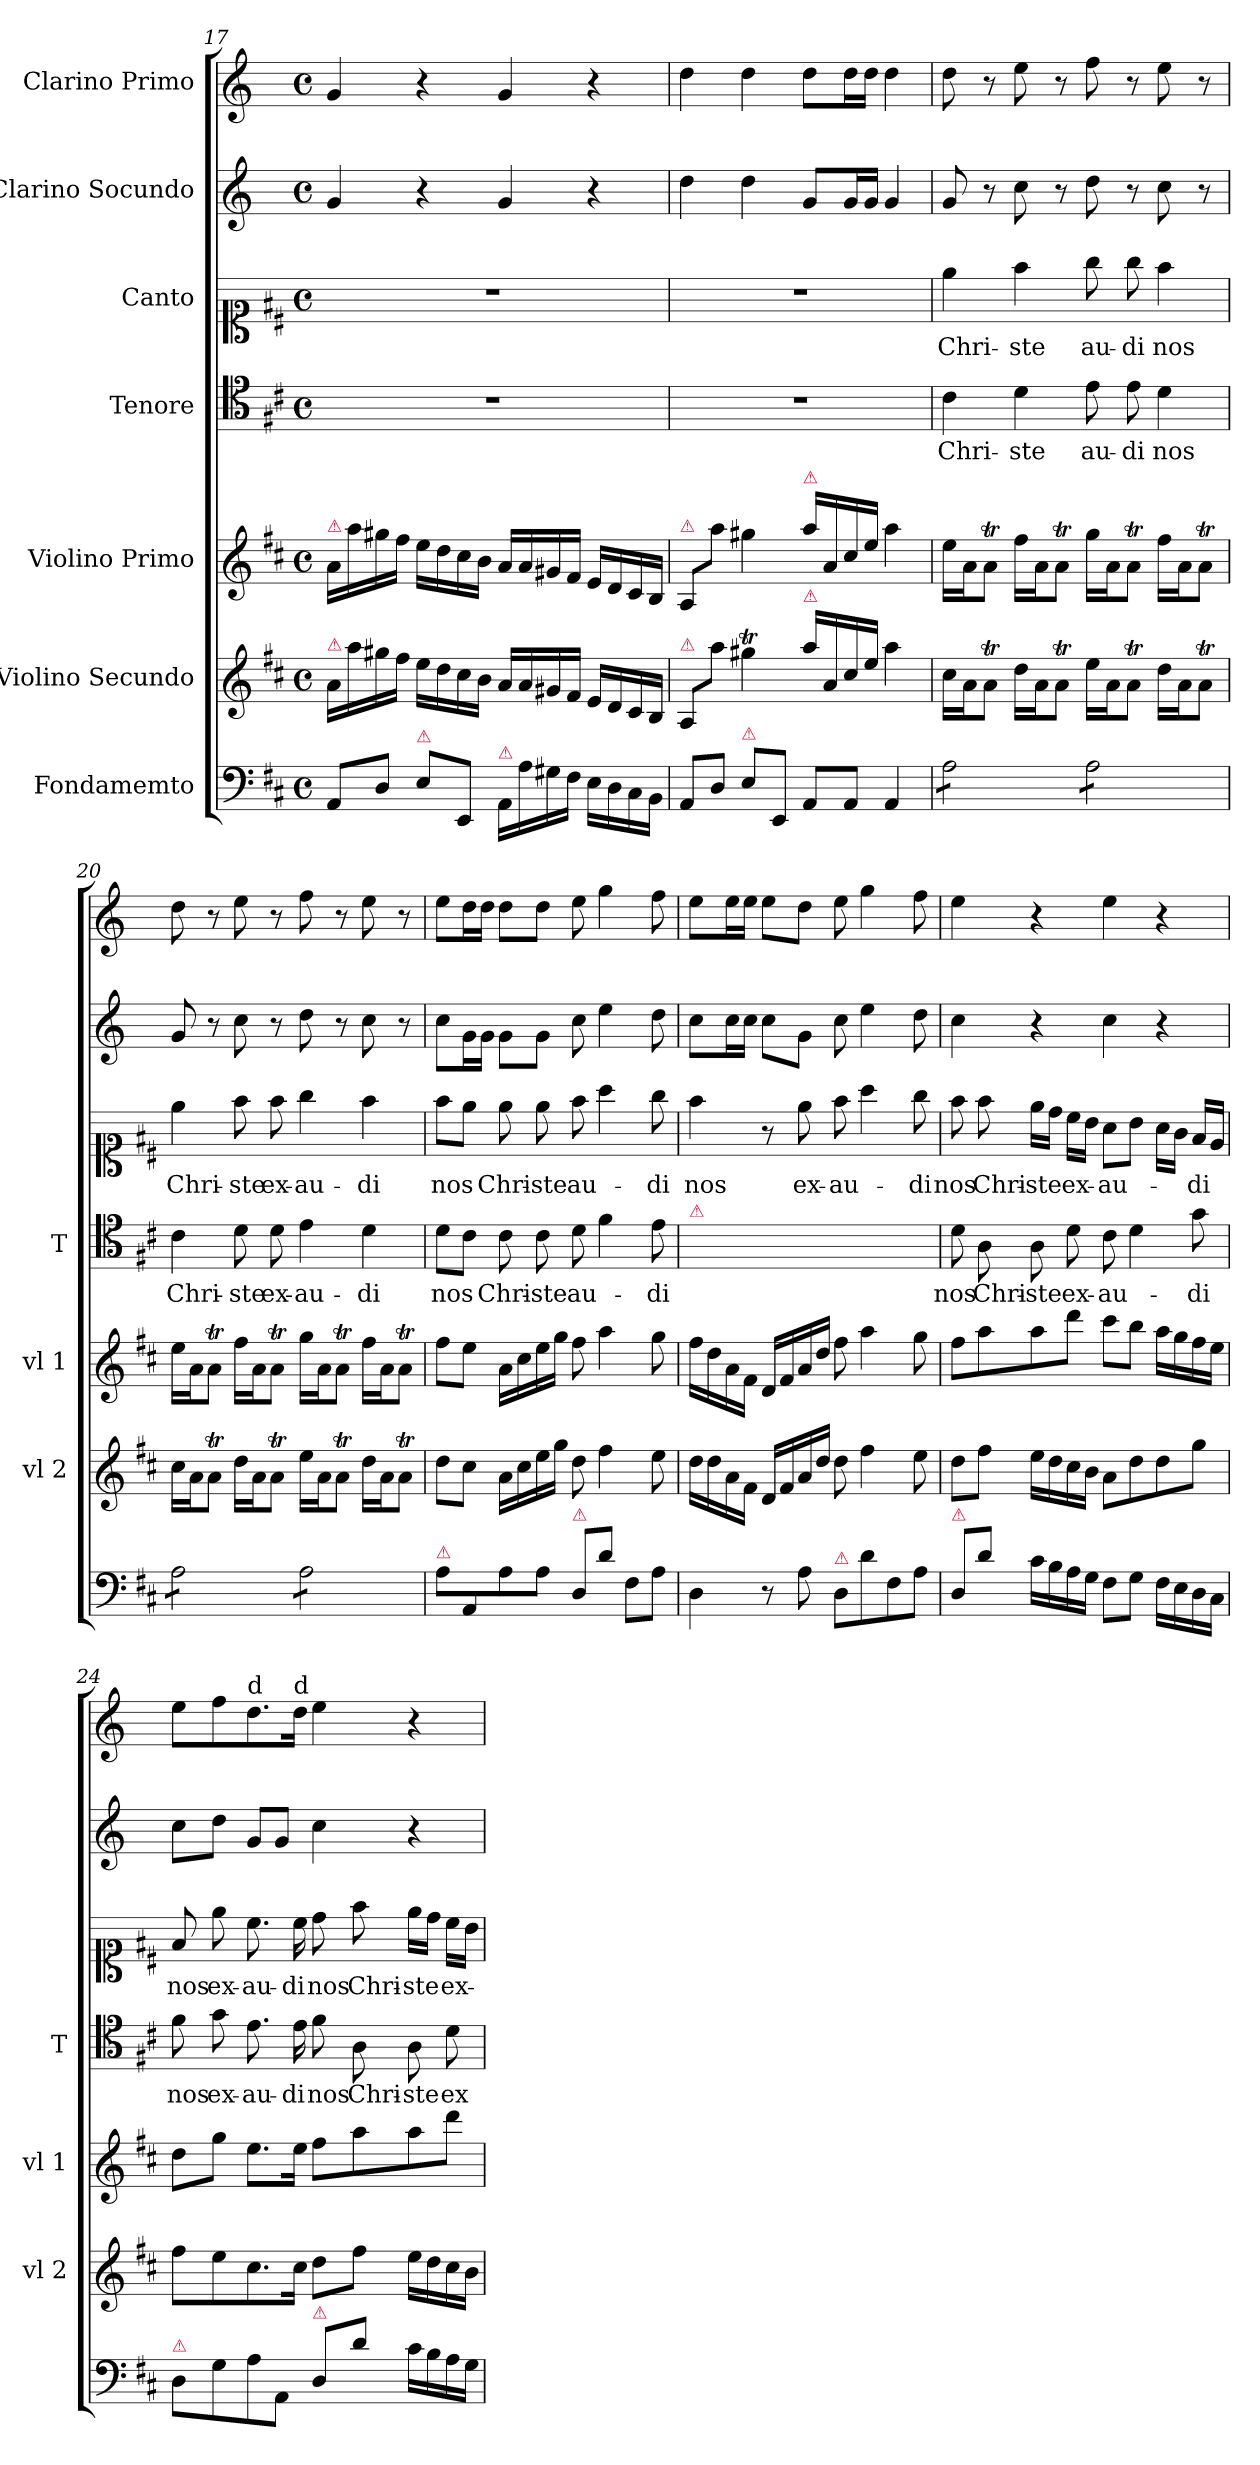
**kern	**kern	**kern	**kern	**text	**kern	**text	**kern	**kern
*part7	*part6	*part5	*part4	*part4	*part3	*part3	*part2	*part1
*staff7	*staff6	*staff5	*staff4	*staff4	*staff3	*staff3	*staff2	*staff1
*I"Fondamemto	*I"Violino Secundo	*I"Violino Primo	*I"Tenore	*	*I"Canto	*	*I"Clarino Socundo	*I"Clarino Primo
*	*I'vl 2	*I'vl 1	*I'T	*	*	*	*	*
*clefF4	*clefG2	*clefG2	*clefC4	*	*clefC1	*	*clefG2	*clefG2
*	*	*	*	*	*	*	*ITrd-1c-2	*ITrd-1c-2
*k[f#c#]	*k[f#c#]	*k[f#c#]	*k[f#c#]	*	*k[f#c#]	*	*k[f#c#]	*k[f#c#]
*M4/4	*M4/4	*M4/4	*M4/4	*	*M4/4	*	*M4/4	*M4/4
*met(c)	*met(c)	*met(c)	*met(c)	*	*met(c)	*	*met(c)	*met(c)
=17	=17	=17	=17	=17	=17	=17	=17	=17
!	!	!LO:TX:a:color=crimson:t=⚠	!	!	!	!	!	!
!	!LO:TX:a:color=crimson:t=⚠	!	!	!	!	!	!	!
8AA/L	16a/LL	16a/LL	1r	.	1r	.	4a/	4a/
.	16aa\	16aa\	.	.	.	.	.	.
8D/J	16gg#X\	16gg#X\	.	.	.	.	.	.
.	16ff#\JJ	16ff#\JJ	.	.	.	.	.	.
!LO:TX:a:color=crimson:t=⚠	!	!	!	!	!	!	!	!
8E\L	16ee\LL	16ee\LL	.	.	.	.	4r	4r
.	16dd\	16dd\	.	.	.	.	.	.
8EE/J	16cc#\	16cc#\	.	.	.	.	.	.
.	16b\JJ	16b\JJ	.	.	.	.	.	.
!LO:TX:a:color=crimson:t=⚠	!	!	!	!	!	!	!	!
16AA/LL	16a/LL	16a/LL	.	.	.	.	4a/	4a/
16A\	16a/	16a/	.	.	.	.	.	.
16G#X\	16g#X/	16g#X/	.	.	.	.	.	.
16F#\JJ	16f#/JJ	16f#/JJ	.	.	.	.	.	.
16E\LL	16e/LL	16e/LL	.	.	.	.	4r	4r
16D\	16d/	16d/	.	.	.	.	.	.
16C#\	16c#/	16c#/	.	.	.	.	.	.
16BB\JJ	16B/JJ	16B/JJ	.	.	.	.	.	.
=18	=18	=18	=18	=18	=18	=18	=18	=18
!	!	!LO:TX:a:color=crimson:t=⚠	!	!	!	!	!	!
!	!LO:TX:a:color=crimson:t=⚠	!	!	!	!	!	!	!
8AA/L	8A/L	8A/L	1r	.	1r	.	4ee\	4ee\
8D/J	8aa\J	8aa\J	.	.	.	.	.	.
!LO:TX:a:color=crimson:t=⚠	!	!	!	!	!	!	!	!
8E\L	4gg#Xt\	4gg#X\	.	.	.	.	4ee\	4ee\
8EE/J	.	.	.	.	.	.	.	.
!	!	!LO:TX:a:color=crimson:t=⚠	!	!	!	!	!	!
!	!LO:TX:a:color=crimson:t=⚠	!	!	!	!	!	!	!
8AA/L	16aa\LL	16aa\LL	.	.	.	.	8a/L	8ee\L
.	16a/	16a/	.	.	.	.	.	.
8AA/J	16cc#/	16cc#/	.	.	.	.	16a/L	16ee\L
.	16ee/JJ	16ee/JJ	.	.	.	.	16a/JJ	16ee\JJ
4AA/	4aa\	4aa\	.	.	.	.	4a/	4ee\
=19	=19	=19	=19	=19	=19	=19	=19	=19
*tremolo	*	*	*	*	*	*	*	*
8A\L	16cc#\LL	16ee\LL	4c#\	Chri-	4ee\	Chri-	8a/	8ee\
.	16a\J	16a\J	.	.	.	.	.	.
8A\	8aT\J	8aT\J	.	.	.	.	8r	8r
8A\	16dd\LL	16ff#\LL	4d\	-ste	4ff#\	-ste	8dd\	8ff#\
.	16a\J	16a\J	.	.	.	.	.	.
8A\J	8aT\J	8aT\J	.	.	.	.	8r	8r
8A\L	16ee\LL	16gg\LL	8e\	au-	8gg\	au-	8ee\	8gg\
.	16a\J	16a\J	.	.	.	.	.	.
8A\	8aT\J	8aT\J	8e\	-di	8gg\	-di	8r	8r
8A\	16dd\LL	16ff#\LL	4d\	nos	4ff#\	nos	8dd\	8ff#\
.	16a\J	16a\J	.	.	.	.	.	.
8A\J	8aT\J	8aT\J	.	.	.	.	8r	8r
=20	=20	=20	=20	=20	=20	=20	=20	=20
8A\L	16cc#\LL	16ee\LL	4c#\	Chri-	4ee\	Chri-	8a/	8ee\
.	16a\J	16a\J	.	.	.	.	.	.
8A\	8aT\J	8aT\J	.	.	.	.	8r	8r
8A\	16dd\LL	16ff#\LL	8d\	-ste	8ff#\	-ste	8dd\	8ff#\
.	16a\J	16a\J	.	.	.	.	.	.
8A\J	8aT\J	8aT\J	8d\	ex-	8ff#\	ex-	8r	8r
8A\L	16ee\LL	16gg\LL	4e\	-au-	4gg\	-au-	8ee\	8gg\
.	16a\J	16a\J	.	.	.	.	.	.
8A\	8aT\J	8aT\J	.	.	.	.	8r	8r
8A\	16dd\LL	16ff#\LL	4d\	-di	4ff#\	-di	8dd\	8ff#\
.	16a\J	16a\J	.	.	.	.	.	.
8A\J	8aT\J	8aT\J	.	.	.	.	8r	8r
*Xtremolo	*	*	*	*	*	*	*	*
=21	=21	=21	=21	=21	=21	=21	=21	=21
!LO:TX:a:color=crimson:t=⚠	!	!	!	!	!	!	!	!
8A\L	8dd\L	8ff#\L	8d\L	nos	8ff#\L	nos	8dd\L	8ff#\L
8AA/	8cc#\J	8ee\J	8c#\J	.	8ee\J	.	16a\L	16ee\L
.	.	.	.	.	.	.	16a\JJ	16ee\JJ
8A\	16a\LL	16a\LL	8c#\	Chri-	8ee\	Chri-	8a\L	8ee\L
.	16cc#\	16cc#\	.	.	.	.	.	.
8A\J	16ee\	16ee\	8c#\	-ste	8ee\	-ste	8a\J	8ee\J
.	16gg\JJ	16gg\JJ	.	.	.	.	.	.
!LO:TX:a:color=crimson:t=⚠	!	!	!	!	!	!	!	!
8D/L	8dd\	8ff#\	8d\	au-	8ff#\	au-	8dd\	8ff#\
8d\J	4ff#\	4aa\	4f#\	.	4aa\	.	4ff#\	4aa\
8F#\L	.	.	.	.	.	.	.	.
8A\J	8ee\	8gg\	8e\	-di	8gg\	-di	8ee\	8gg\
=22	=22	=22	=22	=22	=22	=22	=22	=22
!	!	!	!LO:TX:a:color=crimson:t=⚠	!	!	!	!	!
4D\	16dd\LL	16ff#\LL	8d\Lyy	nos	4ff#\	nos	8dd\L	8ff#\L
.	16dd\	16dd\	.	.	.	.	.	.
.	16a\	16a\	8c#\Jyy	.	.	.	16dd\L	16ff#\L
.	16f#\JJ	16f#\JJ	.	.	.	.	16dd\JJ	16ff#\JJ
8r	16d/LL	16d/LL	8c#\yy	Chri-	8r	.	8dd\L	8ff#\L
.	16f#/	16f#/	.	.	.	.	.	.
8A\	16a/	16a/	8c#\yy	-ste	8ee\	ex-	8a\J	8ee\J
.	16dd/JJ	16dd/JJ	.	.	.	.	.	.
!LO:TX:a:color=crimson:t=⚠	!	!	!	!	!	!	!	!
8D/L	8dd\	8ff#\	8d\yy	au-	8ff#\	-au-	8dd\	8ff#\
8d\	4ff#\	4aa\	4f#\yy	.	4aa\	.	4ff#\	4aa\
8F#\	.	.	.	.	.	.	.	.
8A\J	8ee\	8gg\	8e\yy	-di	8gg\	-di	8ee\	8gg\
=23	=23	=23	=23	=23	=23	=23	=23	=23
!LO:TX:a:color=crimson:t=⚠	!	!	!	!	!	!	!	!
8D/L	8dd\L	8ff#\L	8d\	nos	8ff#\	nos	4dd\	4ff#\
8d\J	8ff#\J	8aa\	8A\	Chri-	8ff#\	Chri-	.	.
16c#\LL	16ee\LL	8aa\	8A\	-ste	16ee\LL	-ste	4r	4r
16B\	16dd\	.	.	.	16dd\JJ	.	.	.
16A\	16cc#\	8ddd\J	8d\	ex-	16cc#\LL	ex-	.	.
16G\JJ	16b\JJ	.	.	.	16b\JJ	.	.	.
8F#\L	8a\L	8ccc#\L	8c#\	-au-	8a\L	-au-	4dd\	4ff#\
8G\J	8dd\	8bb\J	4d\	.	8b\J	.	.	.
16F#\LL	8dd\	16aa\LL	.	.	16a\LL	.	4r	4r
16E\	.	16gg\	.	.	16g\JJ	.	.	.
16D\	8gg\J	16ff#\	8g\	-di	16f#/LL	-di	.	.
16C#\JJ	.	16ee\JJ	.	.	16e/JJ	.	.	.
=24	=24	=24	=24	=24	=24	=24	=24	=24
!LO:TX:a:color=crimson:t=⚠	!	!	!	!	!	!	!	!
8D\L	8ff#\L	8dd\L	8f#\	nos	8f#/	nos	8dd\L	8ff#\L
8G\	8ee\	8gg\J	8g\	ex-	8ee\	ex-	8ee\J	8gg\
!	!	!	!	!	!	!	!	!LO:TX:a:t=d
8A\	8.cc#\	8.ee\L	8.e\	-au-	8.cc#\	-au-	8a/L	8.ee\
8AA/J	.	.	.	.	.	.	8a/J	.
!	!	!	!	!	!	!	!	!LO:TX:a:t=d
.	16cc#\Jk	16ee\Jk	16e\	-di	16cc#\	-di	.	16ee\Jk
!LO:TX:a:color=crimson:t=⚠	!	!	!	!	!	!	!	!
8D/L	8dd\L	8ff#\L	8f#\	nos	8dd\	nos	4dd\	4ff#\
8d\J	8ff#\J	8aa\	8A\	Chri-	8ff#\	Chri-	.	.
16c#\LL	16ee\LL	8aa\	8A\	-ste	16ee\LL	-ste	4r	4r
16B\	16dd\	.	.	.	16dd\JJ	.	.	.
16A\	16cc#\	8ddd\J	8d\	ex-	16cc#\LL	ex-	.	.
16G\JJ	16b\JJ	.	.	.	16b\JJ	.	.	.
=	=	=	=	=	=	=	=	=
*-	*-	*-	*-	*-	*-	*-	*-	*-
